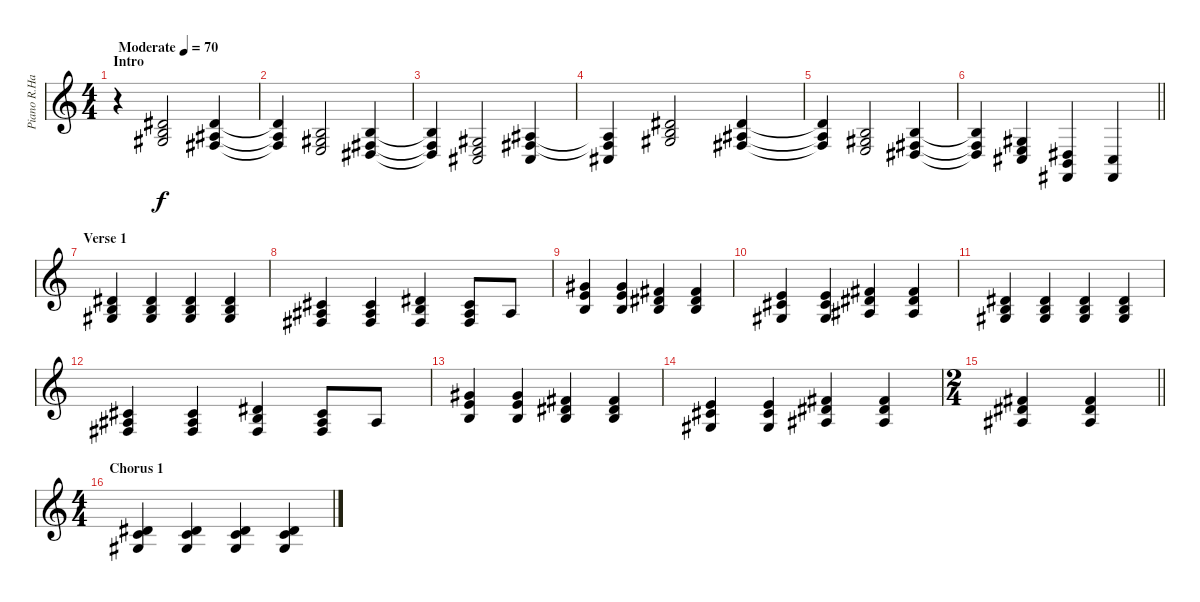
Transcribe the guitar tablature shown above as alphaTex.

\track ("Piano R.Hand" "Piano R.Ha") {instrument brightacousticpiano}
\staff {score}
\tuning (E4 B3 G3 D3 A2 D2) {hide}
\ts (4 4)
\section ("" "Intro")
\tempo (70 "Moderate")
\clef g2
\ks c
r.4{dy f instrument brightacousticpiano} (4.2 4.3 6.4).2 (4.2 3.3 4.4).4 |
(4.2{t} 3.3{t} 4.4{t}).4 (0.2 1.3 2.4).2 (0.2 4.4 6.5).4 |
(0.2{t} 4.4{t} 6.5{t}).4 (1.3 2.4 4.5).2 (3.3 4.4 4.5).4 |
(3.3{t} 4.4{t} 11.6).4 (4.2 4.3 6.4).2 (4.2 3.3 4.4).4 |
(4.2{t} 3.3{t} 4.4{t}).4 (0.2 1.3 2.4).2 (0.2 4.4 6.5).4 |
\barLineRight lightlight
(0.2{t} 4.4{t} 6.5{t}).4 (1.3 2.4 4.5).4 (1.4 2.5 4.6).4 (4.5 4.6).4 |
\section ("" "Verse 1")
(0.2 1.3 13.4).4 (0.2 1.3 13.4).4 (0.2 1.3 13.4).4 (0.2 1.3 13.4).4 |
(2.2 3.3 4.4).4 (2.2 3.3 4.4).4 (0.2 8.3 4.4).4 (2.2 3.3 4.4).8 3.3.8 |
(0.1 9.2 9.4).4 (0.1 0.2 13.3).4 (2.1 0.2 8.3).4 (2.1 0.2 8.3).4 |
(5.2 6.3 6.4).4 (0.1 2.2 1.3).4 (2.1 4.2 3.3).4 (2.1 4.2 3.3).4 |
(0.2 1.3 13.4).4 (0.2 1.3 13.4).4 (0.2 1.3 13.4).4 (0.2 1.3 13.4).4 |
(2.2 3.3 4.4).4 (2.2 3.3 4.4).4 (0.2 8.3 4.4).4 (2.2 3.3 4.4).8 3.3.8 |
(0.1 9.2 9.4).4 (0.1 0.2 13.3).4 (2.1 0.2 8.3).4 (2.1 0.2 8.3).4 |
(5.2 6.3 6.4).4 (0.1 2.2 1.3).4 (2.1 4.2 3.3).4 (2.1 4.2 3.3).4 |
\ts (2 4)
\barLineRight lightlight
(2.1 4.2 3.3).4 (2.1 4.2 3.3).4 |
\ts (4 4)
\section ("" "Chorus 1")
(5.3 13.4 11.5).4 (5.3 13.4 11.5).4 (5.3 13.4 11.5).4 (5.3 13.4 11.5).4
